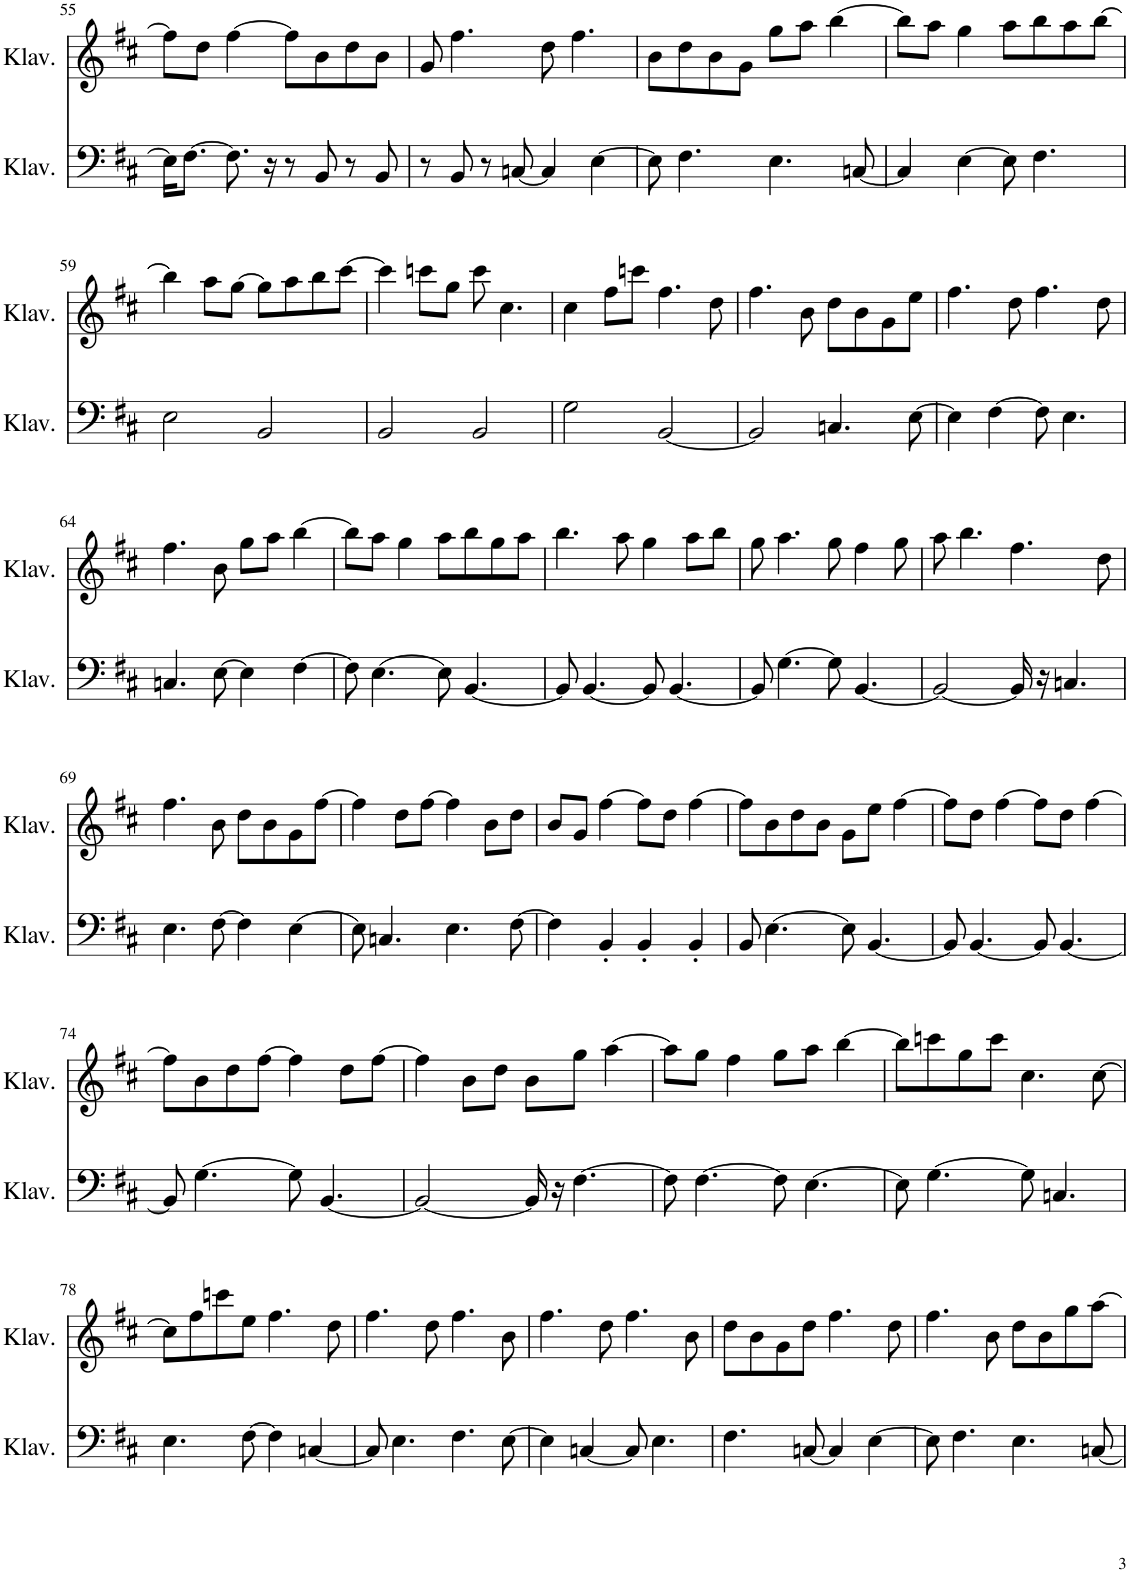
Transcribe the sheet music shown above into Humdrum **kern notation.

**kern	**kern
*part2	*part1
*staff2	*staff1
*I"Klavier	*I"Klavier
*I'Klav.	*I'Klav.
!!LO:PB:g=z
*clefF4	*clefG2
*k[f#c#]	*k[f#c#]
*M4/4	*M4/4
=55	=55
16E\KL]	8ff#\L]
[8.F#\J	.
.	8dd\J
8.F#\]	[4ff#\
16r	.
8r	8ff#\L]
8BB/	8b\
8r	8dd\
8BB/	8b\J
=56	=56
8r	8g/
8BB/	4.ff#\
8r	.
[8Cn/	.
4C/]	8dd\
.	4.ff#\
[4E\	.
=57	=57
8E\]	8b\L
4.F#\	8dd\
.	8b\
.	8g\J
4.E\	8gg\L
.	8aa\J
.	[4bb\
[8Cn/	.
=58	=58
4C/]	8bb\L]
.	8aa\J
[4E\	4gg\
8E\]	8aa\L
4.F#\	8bb\
.	8aa\
.	[8bb\J
!!LO:LB:g=z
=59	=59
2E\	4bb\]
.	8aa\L
.	[8gg\J
2BB/	8gg\L]
.	8aa\
.	8bb\
.	[8ccc#\J
=60	=60
2BB/	4ccc#\]
.	8cccn\L
.	8gg\J
2BB/	8ccc\
.	4.cc#\
=61	=61
2G\	4cc#\
.	8ff#\L
.	8cccn\J
[2BB/	4.ff#\
.	8dd\
=62	=62
2BB/]	4.ff#\
.	8b\
4.Cn/	8dd\L
.	8b\
.	8g\
[8E\	8ee\J
=63	=63
4E\]	4.ff#\
[4F#\	.
.	8dd\
8F#\]	4.ff#\
4.E\	.
.	8dd\
!!LO:LB:g=z
=64	=64
4.Cn/	4.ff#\
[8E\	8b\
4E\]	8gg\L
.	8aa\J
[4F#\	[4bb\
=65	=65
8F#\]	8bb\L]
[4.E\	8aa\J
.	4gg\
8E\]	8aa\L
[4.BB/	8bb\
.	8gg\
.	8aa\J
=66	=66
8BB/]	4.bb\
[4.BB/	.
.	8aa\
8BB/]	4gg\
[4.BB/	.
.	8aa\L
.	8bb\J
=67	=67
8BB/]	8gg\
[4.G\	4.aa\
8G\]	8gg\
[4.BB/	4ff#\
.	8gg\
=68	=68
2BB/_	8aa\
.	4.bb\
16BB/]	4.ff#\
16r	.
4.Cn/	.
.	8dd\
!!LO:LB:g=z
=69	=69
4.E\	4.ff#\
[8F#\	8b\
4F#\]	8dd\L
.	8b\
[4E\	8g\
.	[8ff#\J
=70	=70
8E\]	4ff#\]
4.Cn/	.
.	8dd\L
.	[8ff#\J
4.E\	4ff#\]
.	8b\L
[8F#\	8dd\J
=71	=71
4F#\]	8b/L
.	8g/J
4BB'/	[4ff#\
4BB'/	8ff#\L]
.	8dd\J
4BB'/	[4ff#\
=72	=72
8BB/	8ff#\L]
[4.E\	8b\
.	8dd\
.	8b\J
8E\]	8g\L
[4.BB/	8ee\J
.	[4ff#\
=73	=73
8BB/]	8ff#\L]
[4.BB/	8dd\J
.	[4ff#\
8BB/]	8ff#\L]
[4.BB/	8dd\J
.	[4ff#\
!!LO:LB:g=z
=74	=74
8BB/]	8ff#\L]
[4.G\	8b\
.	8dd\
.	[8ff#\J
8G\]	4ff#\]
[4.BB/	.
.	8dd\L
.	[8ff#\J
=75	=75
2BB/_	4ff#\]
.	8b\L
.	8dd\J
16BB/]	8b\L
16r	.
[4.F#\	8gg\J
.	[4aa\
=76	=76
8F#\]	8aa\L]
[4.F#\	8gg\J
.	4ff#\
8F#\]	8gg\L
[4.E\	8aa\J
.	[4bb\
=77	=77
8E\]	8bb\L]
[4.G\	8cccn\
.	8gg\
.	8ccc\J
8G\]	4.cc#\
4.Cn/	.
.	[8cc#\
!!LO:LB:g=z
=78	=78
4.E\	8cc#\L]
.	8ff#\
.	8cccn\
[8F#\	8ee\J
4F#\]	4.ff#\
[4Cn/	.
.	8dd\
=79	=79
8C/]	4.ff#\
4.E\	.
.	8dd\
4.F#\	4.ff#\
[8E\	8b\
=80	=80
4E\]	4.ff#\
[4Cn/	.
.	8dd\
8C/]	4.ff#\
4.E\	.
.	8b\
=81	=81
4.F#\	8dd\L
.	8b\
.	8g\
[8Cn/	8dd\J
4C/]	4.ff#\
[4E\	.
.	8dd\
=82	=82
8E\]	4.ff#\
4.F#\	.
.	8b\
4.E\	8dd\L
.	8b\
.	8gg\
[8Cn/	[8aa\J
=	=
*-	*-
